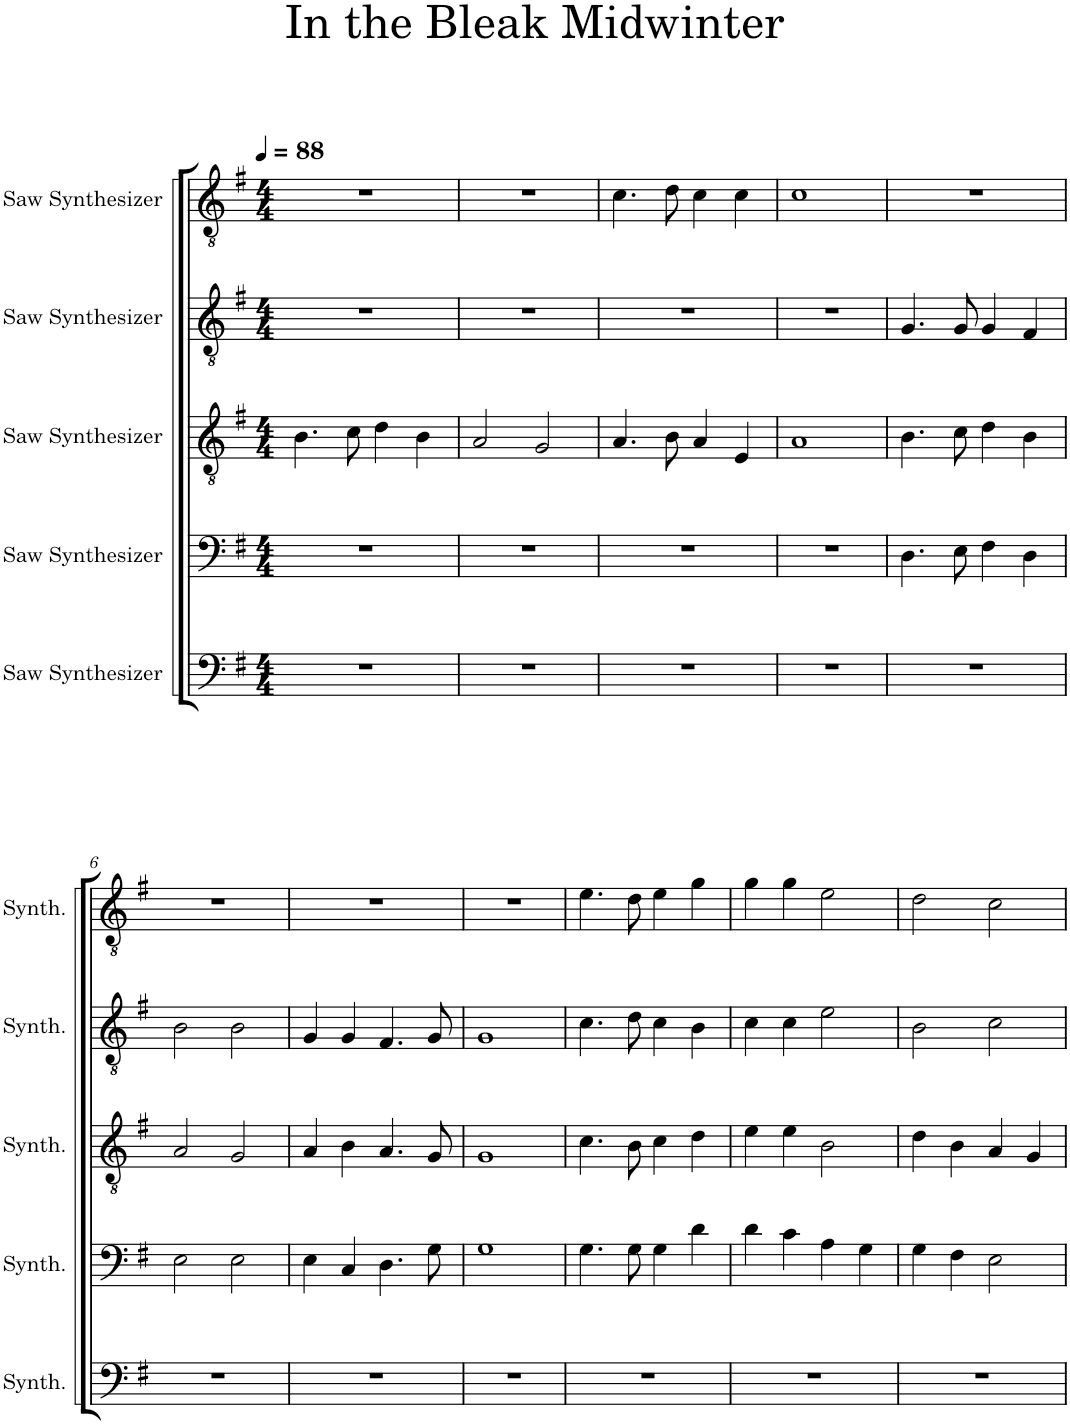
**kern	**kern	**kern	**kern	**kern
*part5	*part4	*part3	*part2	*part1
*staff5	*staff4	*staff3	*staff2	*staff1
*I"Saw Synthesizer	*I"Saw Synthesizer	*I"Saw Synthesizer	*I"Saw Synthesizer	*I"Saw Synthesizer
*I'Synth.	*I'Synth.	*I'Synth.	*I'Synth.	*I'Synth.
*clefF4	*clefF4	*clefGv2	*clefGv2	*clefGv2
*k[f#]	*k[f#]	*k[f#]	*k[f#]	*k[f#]
*M4/4	*M4/4	*M4/4	*M4/4	*M4/4
*MM88	*MM88	*MM88	*MM88	*MM88
=1	=1	=1	=1	=1
1r	1r	4.B\	1r	1r
.	.	8c\	.	.
.	.	4d\	.	.
.	.	4B\	.	.
=2	=2	=2	=2	=2
1r	1r	2A/	1r	1r
.	.	2G/	.	.
=3	=3	=3	=3	=3
1r	1r	4.A/	1r	4.c\
.	.	8B\	.	8d\
.	.	4A/	.	4c\
.	.	4E/	.	4c\
=4	=4	=4	=4	=4
1r	1r	1A	1r	1c
=5	=5	=5	=5	=5
1r	4.D\	4.B\	4.G/	1r
.	8E\	8c\	8G/	.
.	4F#\	4d\	4G/	.
.	4D\	4B\	4F#/	.
!!LO:LB:g=z
=6	=6	=6	=6	=6
1r	2E\	2A/	2B\	1r
.	2E\	2G/	2B\	.
=7	=7	=7	=7	=7
1r	4E\	4A/	4G/	1r
.	4C/	4B\	4G/	.
.	4.D\	4.A/	4.F#/	.
.	8G\	8G/	8G/	.
=8	=8	=8	=8	=8
1r	1G	1G	1G	1r
=9	=9	=9	=9	=9
1r	4.G\	4.c\	4.c\	4.e\
.	8G\	8B\	8d\	8d\
.	4G\	4c\	4c\	4e\
.	4d\	4d\	4B\	4g\
=10	=10	=10	=10	=10
1r	4d\	4e\	4c\	4g\
.	4c\	4e\	4c\	4g\
.	4A\	2B\	2e\	2e\
.	4G\	.	.	.
=11	=11	=11	=11	=11
1r	4G\	4d\	2B\	2d\
.	4F#\	4B\	.	.
.	2E\	4A/	2c\	2c\
.	.	4G/	.	.
=	=	=	=	=
*-	*-	*-	*-	*-
